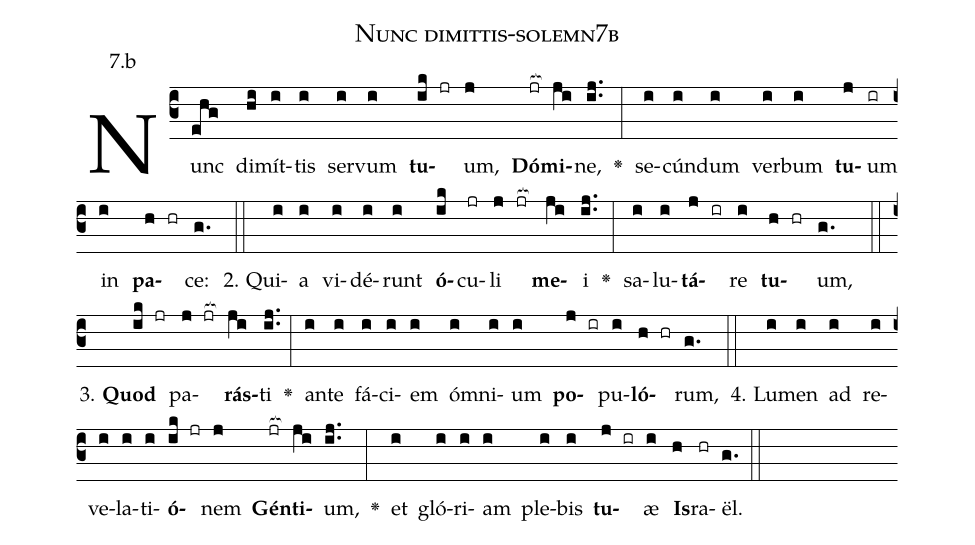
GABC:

name: Nunc dimittis-solemn7b;
annotation: 7.b;
%%
(c3)Nunc(ehg) di(hi)mít(i)tis(i) ser(i)vum(i) <b>tu</b>(ik jr)um,(j) <b>Dó</b>(jr[ocb:1{])<b>mi</b>(ji[ocb:0}])ne,(ij..) <v>\greheightstar</v>(:) se(i)cún(i)dum(i) ver(i)bum(i) <b>tu</b>(j)um(ir) in(i) <b>pa</b>(h hr)ce:(g.) (::)
2. Qui(i)a(i) vi(i)dé(i)runt(i) <b>ó</b>(ik)cu(jr)li(j jr[ocb:1{]) <b>me</b>(ji[ocb:0}])i(ij..) <v>\greheightstar</v>(:) sa(i)lu(i)<b>tá</b>(j ir)re(i) <b>tu</b>(h hr)um,(g.) (::)
3. <b>Quod</b>(ik jr) pa(j jr[ocb:1{])<b>rás</b>(ji[ocb:0}])ti(ij..) <v>\greheightstar</v>(:) an(i)te(i) fá(i)ci(i)em(i) óm(i)ni(i)um(i) <b>po</b>(j ir)pu(i)<b>ló</b>(h hr)rum,(g.) (::)
4. Lu(i)men(i) ad(i) re(i)ve(i)la(i)ti(i)<b>ó</b>(ik jr)nem(j) <b>Gén</b>(jr[ocb:1{])<b>ti</b>(ji[ocb:0}])um,(ij..) <v>\greheightstar</v>(:) et(i) gló(i)ri(i)am(i) ple(i)bis(i) <b>tu</b>(j ir)æ(i) <b>Is</b>(h)ra(hr)ël.(g.) (::)
